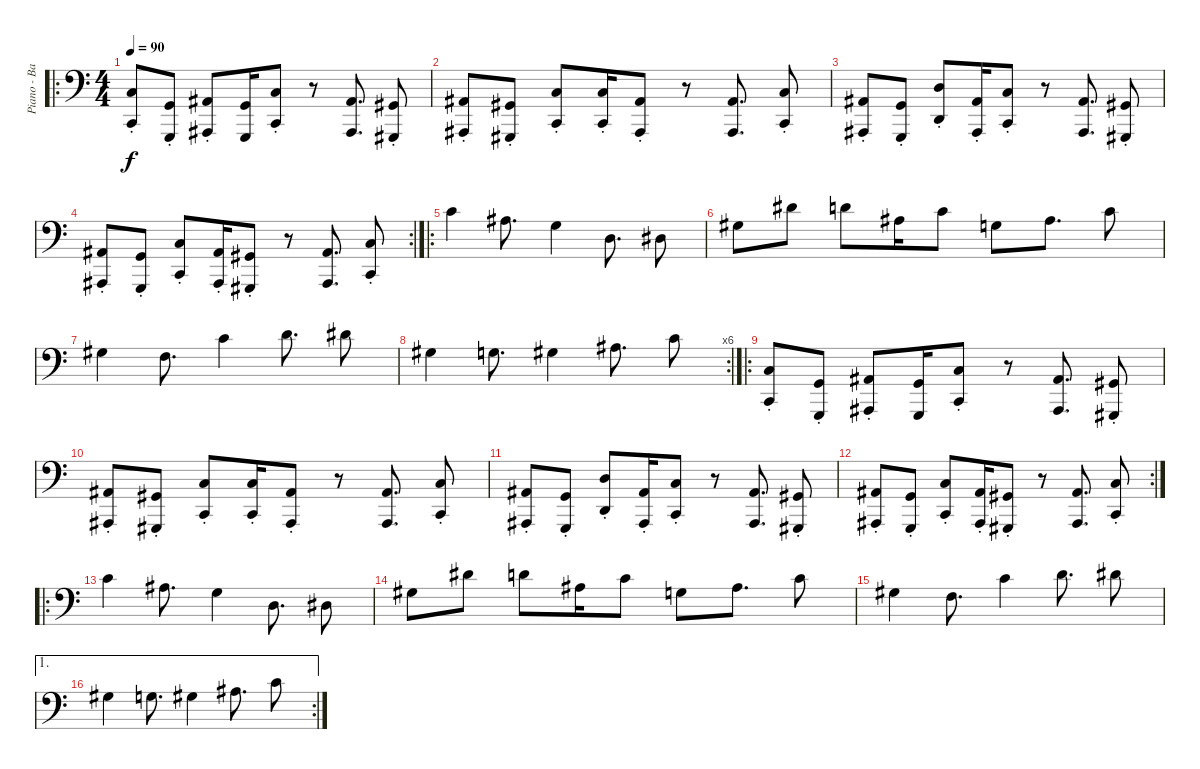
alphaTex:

\track ("Piano - Bass Clef" "Piano - Ba") {instrument acousticgrandpiano}
\staff {score}
\tuning (G2 D2 A1 E1 B0) {hide}
\ro
\ts (4 4)
\tempo 90
\clef f4
\ks c
(5.1{st} 3.3{st}).8{dy f} (5.2{st} 3.4{st}).8 (3.1{st} 1.3{st}).8 (5.2 3.4).16 (5.1{st} 3.3{st}).8 r.8 (3.1 1.3).8{d} (6.2{st} 4.4{st}).8 |
(3.1{st} 1.3{st}).8 (6.2{st} 4.4{st}).8 (5.1{st} 3.3{st}).8 (5.1{st} 3.3{st}).16 (3.1{st} 1.3{st}).8 r.8 (3.1 1.3).8{d} (5.1{st} 3.3{st}).8 |
(3.1{st} 1.3{st}).8 (5.2{st} 3.4{st}).8 (7.1{st} 5.3{st}).8 (3.1{st} 1.3{st}).16 (5.1{st} 3.3{st}).8 r.8 (3.1 1.3).8{d} (6.2{st} 4.4{st}).8 |
\rc 2
(3.1{st} 1.3{st}).8 (5.2{st} 3.4{st}).8 (5.1{st} 3.3{st}).8 (3.1{st} 1.3{st}).16 (6.2{st} 4.4{st}).8 r.8 (3.1 1.3).8{d} (5.1{st} 3.3{st}).8 |
\ro
17.1.4 15.1.8{d} 12.1.4 7.1.8{d} 8.1.8 |
13.1.8 20.1.8 19.1.8 15.1.16 17.1.8 12.1.8 15.1.8{d} 17.1.8 |
13.1.4 10.1.8{d} 17.1.4 19.1.8{d} 20.1.8 |
\rc 6
13.1.4 12.1.8{d} 13.1.4 15.1.8{d} 17.1.8 |
\ro
(5.1{st} 3.3{st}).8 (5.2{st} 3.4{st}).8 (3.1{st} 1.3{st}).8 (5.2 3.4).16 (5.1{st} 3.3{st}).8 r.8 (3.1 1.3).8{d} (6.2{st} 4.4{st}).8 |
(3.1{st} 1.3{st}).8 (6.2{st} 4.4{st}).8 (5.1{st} 3.3{st}).8 (5.1{st} 3.3{st}).16 (3.1{st} 1.3{st}).8 r.8 (3.1 1.3).8{d} (5.1{st} 3.3{st}).8 |
(3.1{st} 1.3{st}).8 (5.2{st} 3.4{st}).8 (7.1{st} 5.3{st}).8 (3.1{st} 1.3{st}).16 (5.1{st} 3.3{st}).8 r.8 (3.1 1.3).8{d} (6.2{st} 4.4{st}).8 |
\rc 2
(3.1{st} 1.3{st}).8 (5.2{st} 3.4{st}).8 (5.1{st} 3.3{st}).8 (3.1{st} 1.3{st}).16 (6.2{st} 4.4{st}).8 r.8 (3.1 1.3).8{d} (5.1{st} 3.3{st}).8 |
\ro
17.1.4 15.1.8{d} 12.1.4 7.1.8{d} 8.1.8 |
13.1.8 20.1.8 19.1.8 15.1.16 17.1.8 12.1.8 15.1.8{d} 17.1.8 |
13.1.4 10.1.8{d} 17.1.4 19.1.8{d} 20.1.8 |
\ae 1
\rc 2
13.1.4 12.1.8{d} 13.1.4 15.1.8{d} 17.1.8
